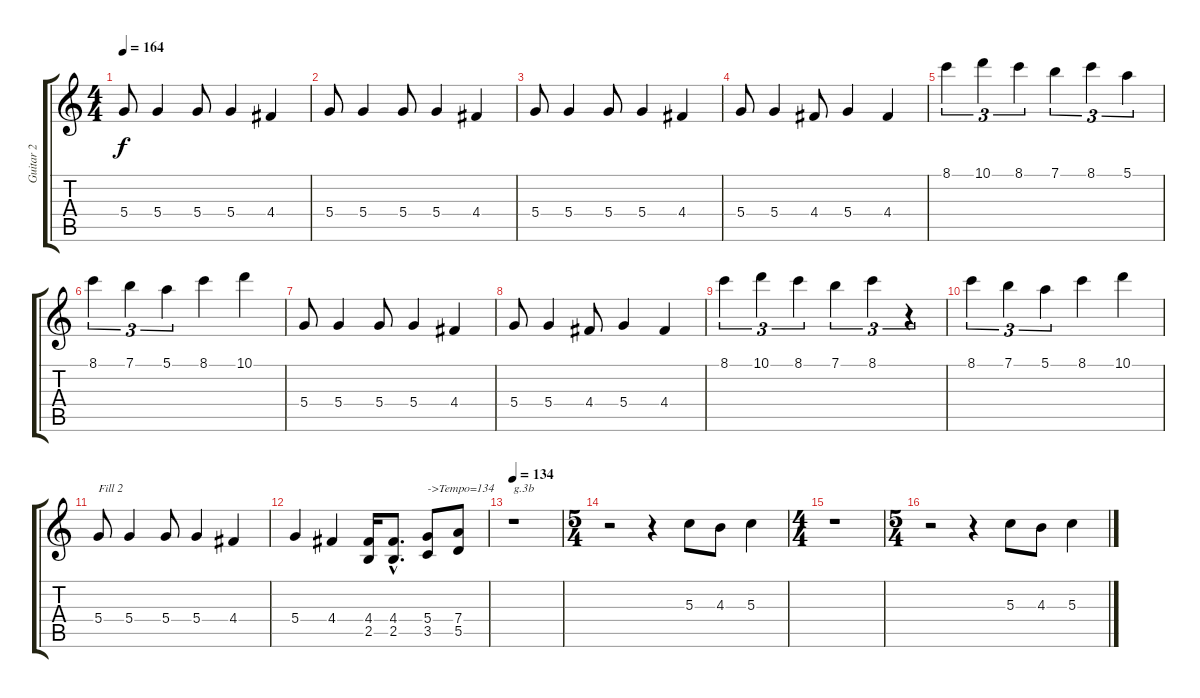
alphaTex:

\track ("Guitar 2" "Guitar 2") {instrument distortionguitar}
\staff {score tabs}
\tuning (E4 B3 G3 D3 A2 E2) {hide}
\ts (4 4)
\tempo 164
\clef g2
\ks c
5.4.8{dy f} 5.4.4 5.4.8 5.4.4 4.4.4 |
5.4.8 5.4.4 5.4.8 5.4.4 4.4.4 |
5.4.8 5.4.4 5.4.8 5.4.4 4.4.4 |
5.4.8 5.4.4 4.4.8 5.4.4 4.4.4 |
8.1.4{tu (3 2)} 10.1.4{tu (3 2)} 8.1.4{tu (3 2)} 7.1.4{tu (3 2)} 8.1.4{tu (3 2)} 5.1.4{tu (3 2)} |
8.1.4{tu (3 2)} 7.1.4{tu (3 2)} 5.1.4{tu (3 2)} 8.1.4 10.1.4 |
5.4.8 5.4.4 5.4.8 5.4.4 4.4.4 |
5.4.8 5.4.4 4.4.8 5.4.4 4.4.4 |
8.1.4{tu (3 2)} 10.1.4{tu (3 2)} 8.1.4{tu (3 2)} 7.1.4{tu (3 2)} 8.1.4{tu (3 2)} r.4{tu (3 2)} |
8.1.4{tu (3 2)} 7.1.4{tu (3 2)} 5.1.4{tu (3 2)} 8.1.4 10.1.4 |
5.4.8{txt "Fill 2"} 5.4.4 5.4.8 5.4.4 4.4.4 |
5.4.4 4.4.4 (4.4 2.5).16 (4.4{hac} 2.5{hac}).8{d} (5.4 3.5).8{txt "->Tempo=134"} (7.4 5.5).8 |
\tempo 134
r.1{txt "g.3b"} |
\ts (5 4)
r.2 r.4 5.3.8 4.3.8 5.3.4 |
\ts (4 4)
r.1 |
\ts (5 4)
r.2 r.4 5.3.8 4.3.8 5.3.4
